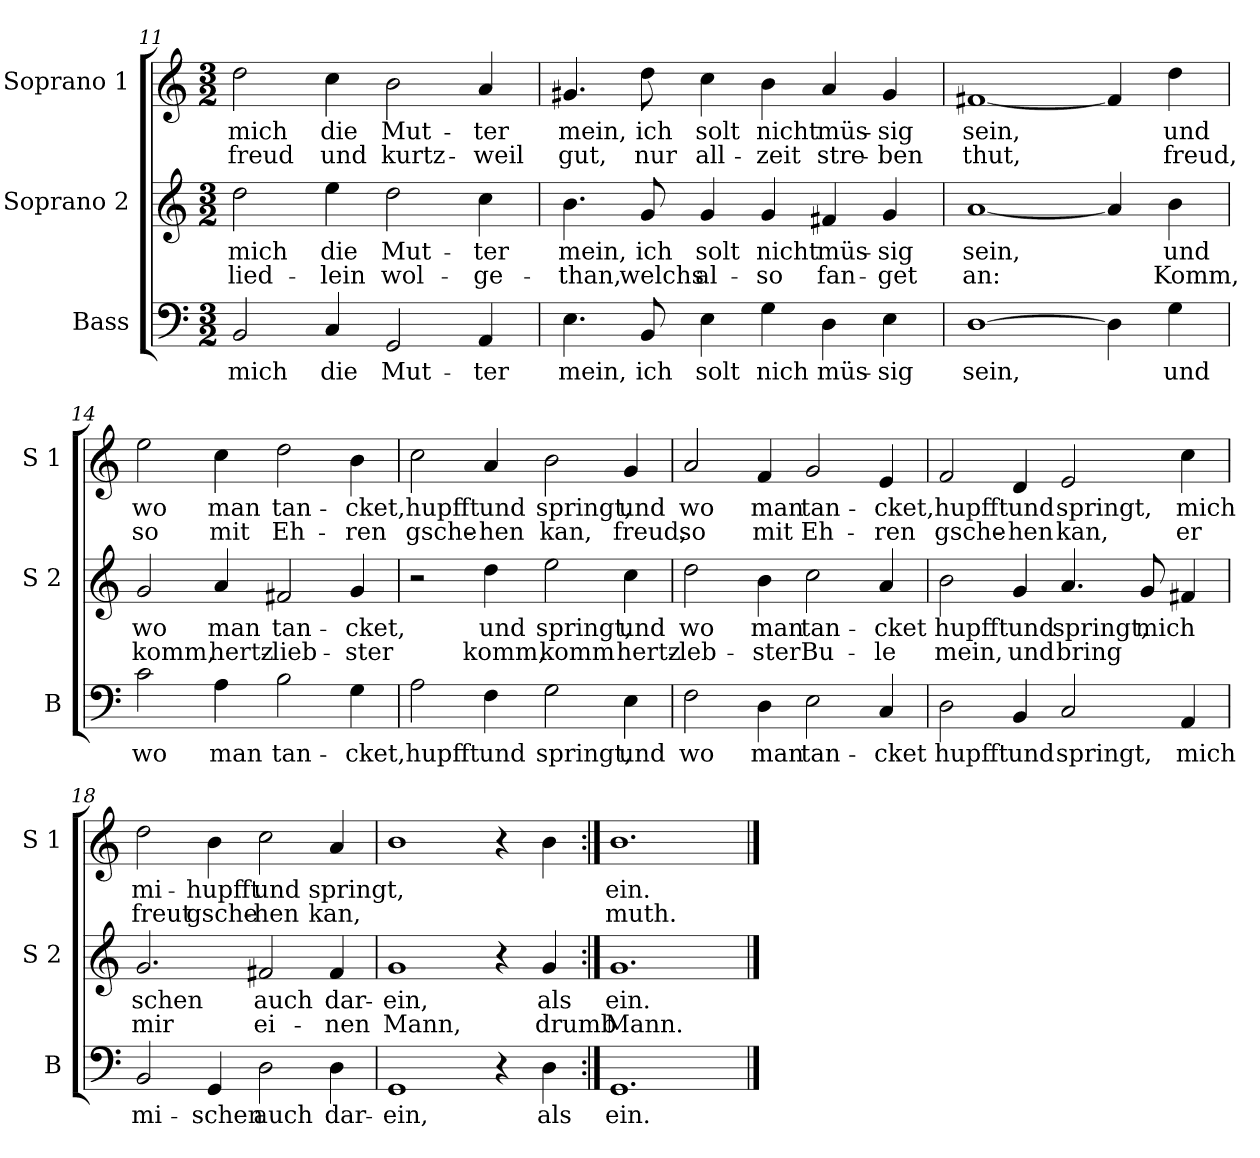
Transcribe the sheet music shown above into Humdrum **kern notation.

**kern	**text	**kern	**text	**text	**kern	**text	**text
*part3	*part3	*part2	*part2	*part2	*part1	*part1	*part1
*staff3	*staff3	*staff2	*staff2	*staff2	*staff1	*staff1	*staff1
*I"Bass	*	*I"Soprano 2	*	*	*I"Soprano 1	*	*
*I'B	*	*I'S 2	*	*	*I'S 1	*	*
*clefF4	*	*clefG2	*	*	*clefG2	*	*
*k[]	*	*k[]	*	*	*k[]	*	*
*C:	*	*C:	*	*	*C:	*	*
*M3/2	*	*M3/2	*	*	*M3/2	*	*
=11	=11	=11	=11	=11	=11	=11	=11
!	!LO:LY:b	!	!LO:LY:b	!LO:LY:b	!	!LO:LY:b	!LO:LY:b
2BB/	mich	2dd\	mich	lied-	2dd\	mich	freud
!	!LO:LY:b	!	!LO:LY:b	!LO:LY:b	!	!LO:LY:b	!LO:LY:b
4C/	die	4ee\	die	-lein	4cc\	die	und
!	!LO:LY:b	!	!LO:LY:b	!LO:LY:b	!	!LO:LY:b	!LO:LY:b
2GG/	Mut-	2dd\	Mut-	wol-	2b\	Mut-	kurtz-
!	!LO:LY:b	!	!LO:LY:b	!LO:LY:b	!	!LO:LY:b	!LO:LY:b
4AA/	-ter	4cc\	-ter	-ge-	4a/	-ter	-weil
=12	=12	=12	=12	=12	=12	=12	=12
!	!LO:LY:b	!	!LO:LY:b	!LO:LY:b	!	!LO:LY:b	!LO:LY:b
4.E\	mein,	4.b\	mein,	-than,	4.g#X/	mein,	gut,
!	!LO:LY:b	!	!LO:LY:b	!LO:LY:b	!	!LO:LY:b	!LO:LY:b
8BB/	ich	8g/	ich	welchs	8dd\	ich	nur
!	!LO:LY:b	!	!LO:LY:b	!LO:LY:b	!	!LO:LY:b	!LO:LY:b
4E\	solt	4g/	solt	al-	4cc\	solt	all-
!	!LO:LY:b	!	!LO:LY:b	!LO:LY:b	!	!LO:LY:b	!LO:LY:b
4G\	nich	4g/	nicht	-so	4b\	nicht	-zeit
!	!LO:LY:b	!	!LO:LY:b	!LO:LY:b	!	!LO:LY:b	!LO:LY:b
4D\	müs-	4f#X/	müs-	fan-	4a/	müs-	stre-
!	!LO:LY:b	!	!LO:LY:b	!LO:LY:b	!	!LO:LY:b	!LO:LY:b
4E\	-sig	4g/	-sig	-get	4g#/	-sig	-ben
!!LO:LB:g=z
=13	=13	=13	=13	=13	=13	=13	=13
!	!LO:LY:b	!	!LO:LY:b	!LO:LY:b	!	!LO:LY:b	!LO:LY:b
[1D	sein,	[1a	sein,	an:	[1f#X	sein,	thut,
4D\]	.	4a/]	.	.	4f#/]	.	.
!	!LO:LY:b	!	!LO:LY:b	!LO:LY:b	!	!LO:LY:b	!LO:LY:b
4G\	und	4b\	und	Komm,	4dd\	und	freud,
=14	=14	=14	=14	=14	=14	=14	=14
!	!LO:LY:b	!	!LO:LY:b	!LO:LY:b	!	!LO:LY:b	!LO:LY:b
2c\	wo	2g/	wo	komm,	2ee\	wo	so
!	!LO:LY:b	!	!LO:LY:b	!LO:LY:b	!	!LO:LY:b	!LO:LY:b
4A\	man	4a/	man	hertz-	4cc\	man	mit
!	!LO:LY:b	!	!LO:LY:b	!LO:LY:b	!	!LO:LY:b	!LO:LY:b
2B\	tan-	2f#X/	tan-	-lieb-	2dd\	tan-	Eh-
!	!LO:LY:b	!	!LO:LY:b	!LO:LY:b	!	!LO:LY:b	!LO:LY:b
4G\	-cket,	4g/	-cket,	-ster	4b\	-cket,	-ren
=15	=15	=15	=15	=15	=15	=15	=15
!	!LO:LY:b	!	!	!	!	!LO:LY:b	!LO:LY:b
2A\	hupfft	2r	.	.	2cc\	hupfft	gsche-
!	!LO:LY:b	!	!LO:LY:b	!LO:LY:b	!	!LO:LY:b	!LO:LY:b
4F\	und	4dd\	und	komm,	4a/	und	-hen
!	!LO:LY:b	!	!LO:LY:b	!LO:LY:b	!	!LO:LY:b	!LO:LY:b
2G\	springt,	2ee\	springt,	komm	2b\	springt,	kan,
!	!LO:LY:b	!	!LO:LY:b	!LO:LY:b	!	!LO:LY:b	!LO:LY:b
4E\	und	4cc\	und	hertz-	4g/	und	freud,
=16	=16	=16	=16	=16	=16	=16	=16
!	!LO:LY:b	!	!LO:LY:b	!LO:LY:b	!	!LO:LY:b	!LO:LY:b
2F\	wo	2dd\	wo	-leb-	2a/	wo	so
!	!LO:LY:b	!	!LO:LY:b	!LO:LY:b	!	!LO:LY:b	!LO:LY:b
4D\	man	4b\	man	-ster	4f/	man	mit
!	!LO:LY:b	!	!LO:LY:b	!LO:LY:b	!	!LO:LY:b	!LO:LY:b
2E\	tan-	2cc\	tan-	Bu-	2g/	tan-	Eh-
!	!LO:LY:b	!	!LO:LY:b	!LO:LY:b	!	!LO:LY:b	!LO:LY:b
4C/	-cket	4a/	-cket	-le	4e/	-cket,	-ren
!!LO:LB:g=z
=17	=17	=17	=17	=17	=17	=17	=17
!	!LO:LY:b	!	!LO:LY:b	!LO:LY:b	!	!LO:LY:b	!LO:LY:b
2D\	hupfft	2b\	hupfft	mein,	2f/	hupfft	gsche-
!	!LO:LY:b	!	!LO:LY:b	!LO:LY:b	!	!LO:LY:b	!LO:LY:b
4BB/	und	4g/	und	und	4d/	und	-hen
!	!LO:LY:b	!	!LO:LY:b	!LO:LY:b	!	!LO:LY:b	!LO:LY:b
2C/	springt,	4.a/	springt,	bring	2e/	springt,	kan,
!	!	!	!LO:LY:b	!	!	!	!
.	.	8g/	mich	.	.	.	.
!	!LO:LY:b	!	!	!	!	!LO:LY:b	!LO:LY:b
4AA/	mich	4f#X/	.	.	4cc\	mich	er
=18	=18	=18	=18	=18	=18	=18	=18
!	!LO:LY:b	!	!LO:LY:b	!LO:LY:b	!	!LO:LY:b	!LO:LY:b
2BB/	mi-	2.g/	-schen	mir	2dd\	mi-	freut
!	!LO:LY:b	!	!	!	!	!LO:LY:b	!LO:LY:b
4GG/	-schen	.	.	.	4b\	-hupfft	gsche-
!	!LO:LY:b	!	!LO:LY:b	!LO:LY:b	!	!LO:LY:b	!LO:LY:b
2D\	auch	2f#X/	auch	ei-	2cc\	und	-hen
!	!LO:LY:b	!	!LO:LY:b	!LO:LY:b	!	!LO:LY:b	!LO:LY:b
4D\	dar-	4f#/	dar-	-nen	4a/	springt,	kan,
=19	=19	=19	=19	=19	=19	=19	=19
!	!LO:LY:b	!	!LO:LY:b	!LO:LY:b	!	!	!
1GG	-ein,	1g	-ein,	Mann,	1b	.	.
4r	.	4r	.	.	4r	.	.
!	!LO:LY:b	!	!LO:LY:b	!LO:LY:b	!	!	!
4D\	als	4g/	als	drumb	4b\	.	.
=20:|!	=20:|!	=20:|!	=20:|!	=20:|!	=20:|!	=20:|!	=20:|!
!	!LO:LY:b	!	!LO:LY:b	!LO:LY:b	!	!LO:LY:b	!LO:LY:b
1.GG	ein.	1.g	ein.	Mann.	1.b	ein.	muth.
==	==	==	==	==	==	==	==
*-	*-	*-	*-	*-	*-	*-	*-
